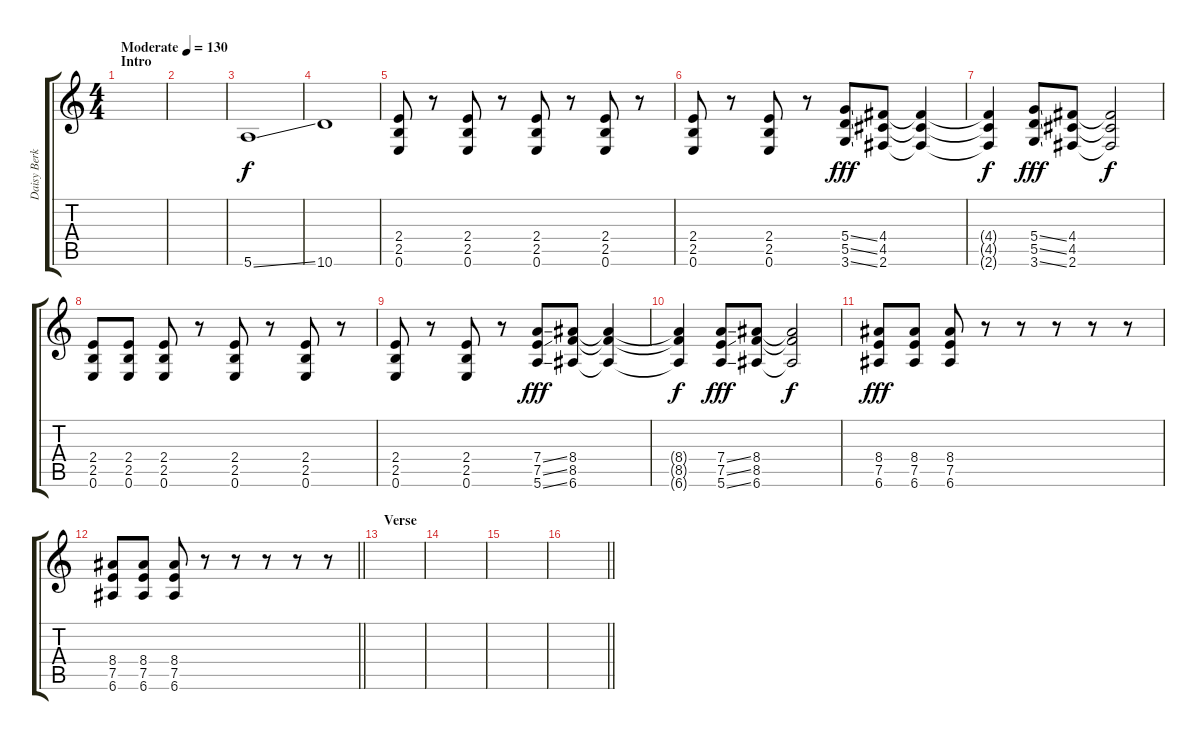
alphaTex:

\track ("Daisy Berkowitz" "Daisy Berk") {instrument overdrivenguitar}
\staff {score tabs}
\tuning (E4 B3 G3 D3 A2 E2) {hide}
\ts (4 4)
\section ("" "Intro")
\tempo (130 "Moderate")
\clef g2
\ks c
|
|
5.6{ss}.1 |
10.6.1 |
(2.4 2.5 0.6).8{dy f} r.8 (2.4 2.5 0.6).8 r.8 (2.4 2.5 0.6).8 r.8 (2.4 2.5 0.6).8 r.8 |
(2.4 2.5 0.6).8 r.8 (2.4 2.5 0.6).8 r.8 (5.4{ss} 5.5{ss} 3.6{ss}).8{dy fff} (4.4 4.5 2.6).8 (4.4{t} 4.5{t} 2.6{t}).4 |
(4.4{t} 4.5{t} 2.6{t}).4{dy f} (5.4{ss} 5.5{ss} 3.6{ss}).8{dy fff} (4.4 4.5 2.6).8 (4.4{t} 4.5{t} 2.6{t}).2{dy f} |
(2.4 2.5 0.6).8 (2.4 2.5 0.6).8 (2.4 2.5 0.6).8 r.8 (2.4 2.5 0.6).8 r.8 (2.4 2.5 0.6).8 r.8 |
(2.4 2.5 0.6).8 r.8 (2.4 2.5 0.6).8 r.8 (7.4{ss} 7.5{ss} 5.6{ss}).8{dy fff} (8.4 8.5 6.6).8 (8.4{t} 8.5{t} 6.6{t}).4 |
(8.4{t} 8.5{t} 6.6{t}).4{dy f} (7.4{ss} 7.5{ss} 5.6{ss}).8{dy fff} (8.4 8.5 6.6).8 (8.4{t} 8.5{t} 6.6{t}).2{dy f} |
(8.4 7.5 6.6).8{dy fff} (8.4 7.5 6.6).8 (8.4 7.5 6.6).8 r.8 r.8 r.8 r.8 r.8 |
\barLineRight lightlight
(8.4 7.5 6.6).8 (8.4 7.5 6.6).8 (8.4 7.5 6.6).8 r.8 r.8 r.8 r.8 r.8 |
\section ("" "Verse")
|
|
|
\barLineRight lightlight
